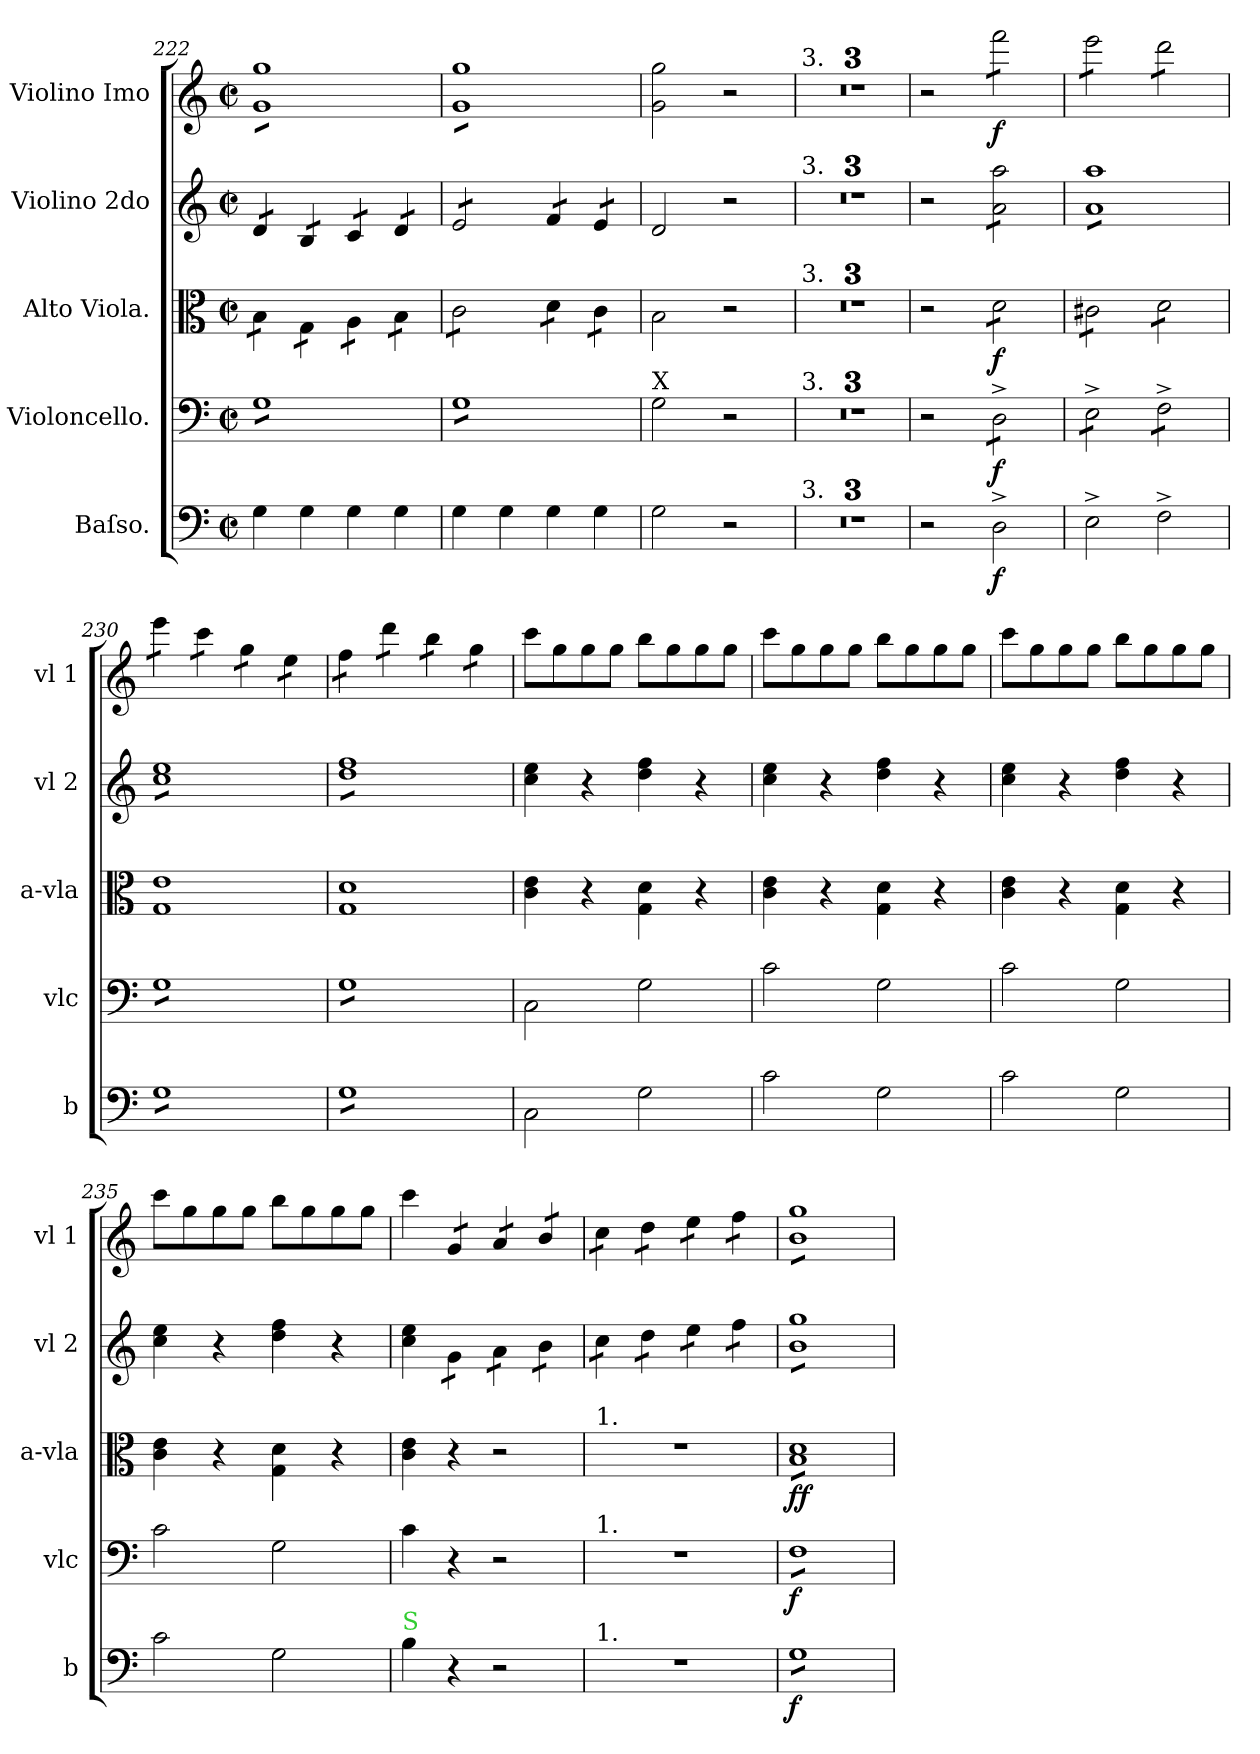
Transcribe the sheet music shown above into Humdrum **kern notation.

**kern	**dynam	**kern	**dynam	**kern	**dynam	**kern	**dynam	**kern	**dynam
*part5	*part5	*part4	*part4	*part3	*part3	*part2	*part2	*part1	*part1
*staff5	*staff5	*staff4	*staff4	*staff3	*staff3	*staff2	*staff2	*staff1	*staff1
*I"Baſso.	*	*I"Violoncello.	*	*I"Alto Viola.	*	*I"Violino 2do	*	*I"Violino Imo	*
*I'b	*	*I'vlc	*	*I'a-vla	*	*I'vl 2	*	*I'vl 1	*
*clefF4	*	*clefF4	*	*clefC3	*	*clefG2	*	*clefG2	*
*ITrd8c12	*	*	*	*	*	*	*	*	*
*k[]	*	*k[]	*	*k[]	*	*k[]	*	*k[]	*
*M4/4	*	*M4/4	*	*M4/4	*	*M4/4	*	*M4/4	*
*met(c|)	*	*met(c|)	*	*met(c|)	*	*met(c|)	*	*met(c|)	*
=222	=222	=222	=222	=222	=222	=222	=222	=222	=222
*	*	*tremolo	*	*	*	*	*	*	*
*	*	*	*	*tremolo	*	*	*	*	*
*	*	*	*	*	*	*tremolo	*	*	*
*	*	*	*	*	*	*	*	*tremolo	*
4GG\	.	8G\L	.	8B\L	.	8d/L	.	8g\ 8gg\L	.
.	.	8G\	.	8B\J	.	8d/J	.	8g\ 8gg\	.
4GG\	.	8G\	.	8G\L	.	8B/L	.	8g\ 8gg\	.
.	.	8G\	.	8G\J	.	8B/J	.	8g\ 8gg\	.
4GG\	.	8G\	.	8A\L	.	8c/L	.	8g\ 8gg\	.
.	.	8G\	.	8A\J	.	8c/J	.	8g\ 8gg\	.
4GG\	.	8G\	.	8B\L	.	8d/L	.	8g\ 8gg\	.
.	.	8G\J	.	8B\J	.	8d/J	.	8g\ 8gg\J	.
=223	=223	=223	=223	=223	=223	=223	=223	=223	=223
4GG\	.	8G\L	.	8c\L	.	8e/L	.	8g\ 8gg\L	.
.	.	8G\	.	8c\	.	8e/	.	8g\ 8gg\	.
4GG\	.	8G\	.	8c\	.	8e/	.	8g\ 8gg\	.
.	.	8G\	.	8c\J	.	8e/J	.	8g\ 8gg\	.
4GG\	.	8G\	.	8d\L	.	8f/L	.	8g\ 8gg\	.
.	.	8G\	.	8d\J	.	8f/J	.	8g\ 8gg\	.
4GG\	.	8G\	.	8c\L	.	8e/L	.	8g\ 8gg\	.
.	.	8G\J	.	8c\J	.	8e/J	.	8g\ 8gg\J	.
*	*	*	*	*	*	*	*	*Xtremolo	*
*	*	*	*	*	*	*Xtremolo	*	*	*
*	*	*	*	*Xtremolo	*	*	*	*	*
*	*	*Xtremolo	*	*	*	*	*	*	*
=224	=224	=224	=224	=224	=224	=224	=224	=224	=224
!	!	!LO:TX:a:t=X	!	!	!	!	!	!	!
2GG\	.	2G\	.	2B\	.	2d/	.	2g\ 2gg\	.
2r	.	2r	.	2r	.	2r	.	2r	.
=225	=225	=225	=225	=225	=225	=225	=225	=225	=225
!	!	!	!	!	!	!	!	!LO:TX:a:t=3.	!
!	!	!	!	!	!	!LO:TX:a:t=3.	!	!	!
!	!	!	!	!LO:TX:a:t=3.	!	!	!	!	!
!	!	!LO:TX:a:t=3.	!	!	!	!	!	!	!
!LO:TX:a:t=3.	!	!	!	!	!	!	!	!	!
1r	.	1r	.	1r	.	1r	.	1r	.
=226	=226	=226	=226	=226	=226	=226	=226	=226	=226
1r	.	1r	.	1r	.	1r	.	1r	.
=227	=227	=227	=227	=227	=227	=227	=227	=227	=227
1r	.	1r	.	1r	.	1r	.	1r	.
=228	=228	=228	=228	=228	=228	=228	=228	=228	=228
2r	.	2r	.	2r	.	2r	.	2r	.
!	!	!LO:TX:a:t=X	!	!	!	!	!	!	!
!	!LO:DY:b	!	!	!	!LO:DY:b	!	!LO:DY:b	!	!LO:DY:b
*	*	*tremolo	*	*	*	*	*	*	*
*	*	*	*	*tremolo	*	*	*	*	*
*	*	*	*	*	*	*tremolo	*	*	*
*	*	*	*	*	*	*	*	*tremolo	*
2DD^<\	f	8D^<\L	f	8d\L	f	8a\ 8aa\L	f&colon;	8fff\L	f
.	.	8D^<\	.	8d\	.	8a\ 8aa\	.	8fff\	.
.	.	8D^<\	.	8d\	.	8a\ 8aa\	.	8fff\	.
.	.	8D^<\J	.	8d\J	.	8a\ 8aa\J	.	8fff\J	.
=229	=229	=229	=229	=229	=229	=229	=229	=229	=229
2EE^<\	.	8E^<\L	.	8c#X\L	.	8a\ 8aa\L	.	8eee\L	.
.	.	8E^<\	.	8c#X\	.	8a\ 8aa\	.	8eee\	.
.	.	8E^<\	.	8c#X\	.	8a\ 8aa\	.	8eee\	.
.	.	8E^<\J	.	8c#X\J	.	8a\ 8aa\	.	8eee\J	.
2FF^<\	.	8F^<\L	.	8d\L	.	8a\ 8aa\	.	8ddd\L	.
.	.	8F^<\	.	8d\	.	8a\ 8aa\	.	8ddd\	.
.	.	8F^<\	.	8d\	.	8a\ 8aa\	.	8ddd\	.
.	.	8F^<\J	.	8d\J	.	8a\ 8aa\J	.	8ddd\J	.
*	*	*	*	*Xtremolo	*	*	*	*	*
=230	=230	=230	=230	=230	=230	=230	=230	=230	=230
*tremolo	*	*	*	*	*	*	*	*	*
8GG\L	.	8G\L	.	1G/ 1e/	.	8cc\ 8ee\L	.	8eee\L	.
8GG\	.	8G\	.	.	.	8cc\ 8ee\	.	8eee\J	.
8GG\	.	8G\	.	.	.	8cc\ 8ee\	.	8ccc\L	.
8GG\	.	8G\	.	.	.	8cc\ 8ee\	.	8ccc\J	.
8GG\	.	8G\	.	.	.	8cc\ 8ee\	.	8gg\L	.
8GG\	.	8G\	.	.	.	8cc\ 8ee\	.	8gg\J	.
8GG\	.	8G\	.	.	.	8cc\ 8ee\	.	8ee\L	.
8GG\J	.	8G\J	.	.	.	8cc\ 8ee\J	.	8ee\J	.
=231	=231	=231	=231	=231	=231	=231	=231	=231	=231
8GG\L	.	8G\L	.	1G/ 1d/	.	8dd\ 8ff\L	.	8ff\L	.
8GG\	.	8G\	.	.	.	8dd\ 8ff\	.	8ff\J	.
8GG\	.	8G\	.	.	.	8dd\ 8ff\	.	8ddd\L	.
8GG\	.	8G\	.	.	.	8dd\ 8ff\	.	8ddd\J	.
8GG\	.	8G\	.	.	.	8dd\ 8ff\	.	8bb\L	.
8GG\	.	8G\	.	.	.	8dd\ 8ff\	.	8bb\J	.
8GG\	.	8G\	.	.	.	8dd\ 8ff\	.	8gg\L	.
8GG\J	.	8G\J	.	.	.	8dd\ 8ff\J	.	8gg\J	.
*	*	*	*	*	*	*	*	*Xtremolo	*
*	*	*	*	*	*	*Xtremolo	*	*	*
*	*	*Xtremolo	*	*	*	*	*	*	*
*Xtremolo	*	*	*	*	*	*	*	*	*
=232	=232	=232	=232	=232	=232	=232	=232	=232	=232
2CC\	.	2C\	.	4c\ 4e\	.	4cc\ 4ee\	.	8ccc\L	.
.	.	.	.	.	.	.	.	8gg\	.
.	.	.	.	4r	.	4r	.	8gg\	.
.	.	.	.	.	.	.	.	8gg\J	.
2GG\	.	2G\	.	4G\ 4d\	.	4dd\ 4ff\	.	8bb\L	.
.	.	.	.	.	.	.	.	8gg\	.
.	.	.	.	4r	.	4r	.	8gg\	.
.	.	.	.	.	.	.	.	8gg\J	.
=233	=233	=233	=233	=233	=233	=233	=233	=233	=233
2C\	.	2c\	.	4c\ 4e\	.	4cc\ 4ee\	.	8ccc\L	.
.	.	.	.	.	.	.	.	8gg\	.
.	.	.	.	4r	.	4r	.	8gg\	.
.	.	.	.	.	.	.	.	8gg\J	.
2GG\	.	2G\	.	4G\ 4d\	.	4dd\ 4ff\	.	8bb\L	.
.	.	.	.	.	.	.	.	8gg\	.
.	.	.	.	4r	.	4r	.	8gg\	.
.	.	.	.	.	.	.	.	8gg\J	.
=234	=234	=234	=234	=234	=234	=234	=234	=234	=234
2C\	.	2c\	.	4c\ 4e\	.	4cc\ 4ee\	.	8ccc\L	.
.	.	.	.	.	.	.	.	8gg\	.
.	.	.	.	4r	.	4r	.	8gg\	.
.	.	.	.	.	.	.	.	8gg\J	.
2GG\	.	2G\	.	4G\ 4d\	.	4dd\ 4ff\	.	8bb\L	.
.	.	.	.	.	.	.	.	8gg\	.
.	.	.	.	4r	.	4r	.	8gg\	.
.	.	.	.	.	.	.	.	8gg\J	.
=235	=235	=235	=235	=235	=235	=235	=235	=235	=235
2C\	.	2c\	.	4c\ 4e\	.	4cc\ 4ee\	.	8ccc\L	.
.	.	.	.	.	.	.	.	8gg\	.
.	.	.	.	4r	.	4r	.	8gg\	.
.	.	.	.	.	.	.	.	8gg\J	.
2GG\	.	2G\	.	4G\ 4d\	.	4dd\ 4ff\	.	8bb\L	.
.	.	.	.	.	.	.	.	8gg\	.
.	.	.	.	4r	.	4r	.	8gg\	.
.	.	.	.	.	.	.	.	8gg\J	.
=236	=236	=236	=236	=236	=236	=236	=236	=236	=236
!LO:TX:a:color=limegreen:t=S	!	!	!	!	!	!	!	!	!
4BB\	.	4c\	.	4c\ 4e\	.	4cc\ 4ee\	.	4ccc\	.
*	*	*	*	*	*	*tremolo	*	*	*
*	*	*	*	*	*	*	*	*tremolo	*
4r	.	4r	.	4r	.	8g\L	.	8g/L	.
.	.	.	.	.	.	8g\J	.	8g/J	.
2r	.	2r	.	2r	.	8a\L	.	8a/L	.
.	.	.	.	.	.	8a\J	.	8a/J	.
.	.	.	.	.	.	8b\L	.	8b/L	.
.	.	.	.	.	.	8b\J	.	8b/J	.
=237	=237	=237	=237	=237	=237	=237	=237	=237	=237
!	!	!	!	!LO:TX:a:t=1.	!	!	!	!	!
!	!	!LO:TX:a:t=1.	!	!	!	!	!	!	!
!LO:TX:a:t=1.	!	!	!	!	!	!	!	!	!
1r	.	1r	.	1r	.	8cc\L	.	8cc\L	.
.	.	.	.	.	.	8cc\J	.	8cc\J	.
.	.	.	.	.	.	8dd\L	.	8dd\L	.
.	.	.	.	.	.	8dd\J	.	8dd\J	.
.	.	.	.	.	.	8ee\L	.	8ee\L	.
.	.	.	.	.	.	8ee\J	.	8ee\J	.
.	.	.	.	.	.	8ff\L	.	8ff\L	.
.	.	.	.	.	.	8ff\J	.	8ff\J	.
=238	=238	=238	=238	=238	=238	=238	=238	=238	=238
!	!LO:DY:b	!	!LO:DY:b	!	!LO:DY:b	!	!LO:DY:b	!	!LO:DY:b
*tremolo	*	*	*	*	*	*	*	*	*
*	*	*tremolo	*	*	*	*	*	*	*
*	*	*	*	*tremolo	*	*	*	*	*
8GG\L	f	8F\L	f	8B\ 8d\L	ff	8b\ 8gg\L	ff&colon;	8b\ 8gg\L	ff&colon;
8GG\	.	8F\	.	8B\ 8d\	.	8b\ 8gg\	.	8b\ 8gg\	.
8GG\	.	8F\	.	8B\ 8d\	.	8b\ 8gg\	.	8b\ 8gg\	.
8GG\	.	8F\	.	8B\ 8d\	.	8b\ 8gg\	.	8b\ 8gg\	.
8GG\	.	8F\	.	8B\ 8d\	.	8b\ 8gg\	.	8b\ 8gg\	.
8GG\	.	8F\	.	8B\ 8d\	.	8b\ 8gg\	.	8b\ 8gg\	.
8GG\	.	8F\	.	8B\ 8d\	.	8b\ 8gg\	.	8b\ 8gg\	.
8GG\J	.	8F\J	.	8B\ 8d\J	.	8b\ 8gg\J	.	8b\ 8gg\J	.
*	*	*	*	*	*	*	*	*Xtremolo	*
*	*	*	*	*	*	*Xtremolo	*	*	*
*	*	*	*	*Xtremolo	*	*	*	*	*
*	*	*Xtremolo	*	*	*	*	*	*	*
*Xtremolo	*	*	*	*	*	*	*	*	*
=	=	=	=	=	=	=	=	=	=
*-	*-	*-	*-	*-	*-	*-	*-	*-	*-
